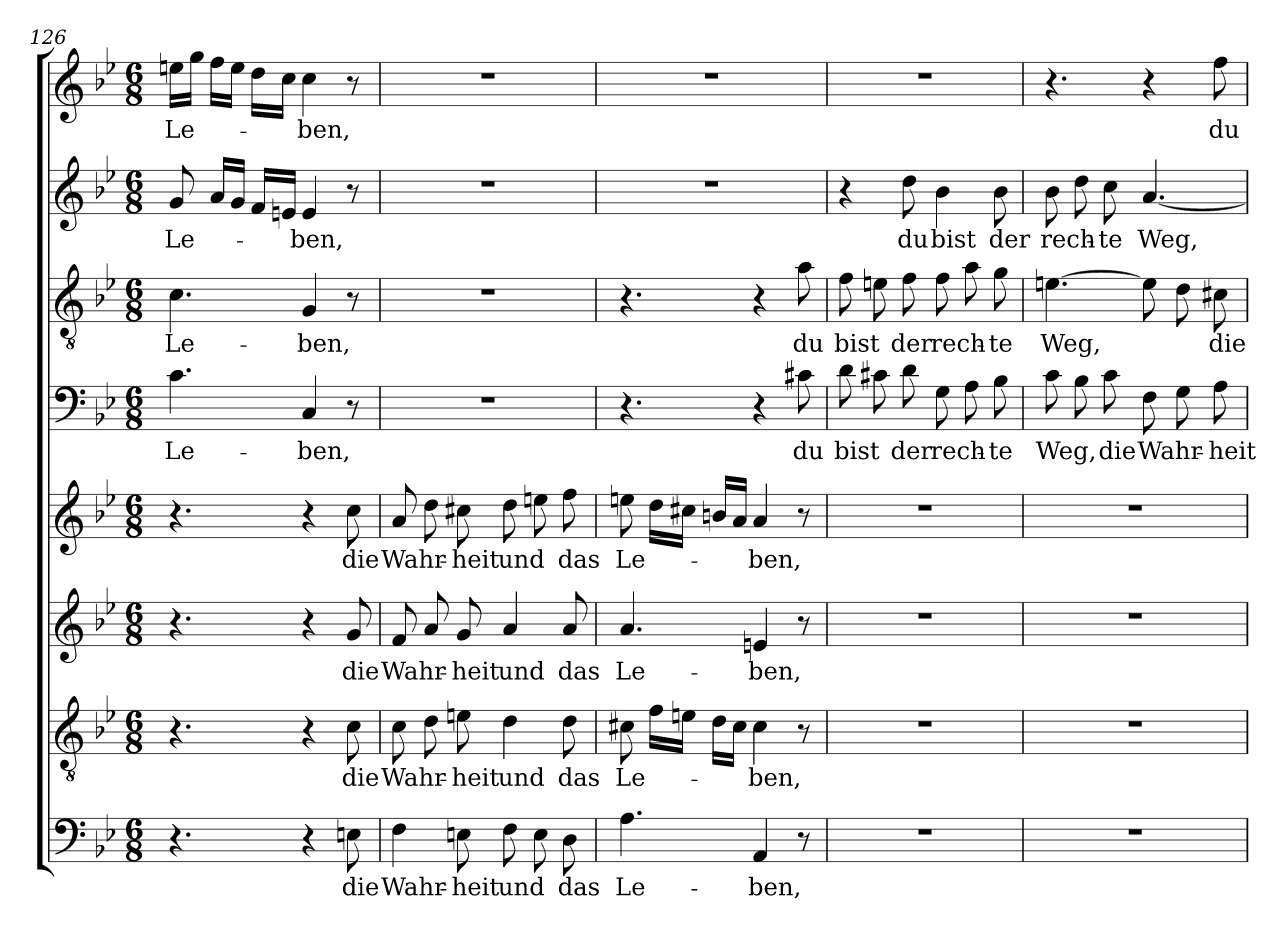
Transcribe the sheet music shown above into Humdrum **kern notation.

**kern	**text	**kern	**text	**kern	**text	**kern	**text	**kern	**text	**kern	**text	**kern	**text	**kern	**text
*part8	*part8	*part7	*part7	*part6	*part6	*part5	*part5	*part4	*part4	*part3	*part3	*part2	*part2	*part1	*part1
*staff8	*staff8	*staff7	*staff7	*staff6	*staff6	*staff5	*staff5	*staff4	*staff4	*staff3	*staff3	*staff2	*staff2	*staff1	*staff1
*clefF4	*	*clefGv2	*	*clefG2	*	*clefG2	*	*clefF4	*	*clefGv2	*	*clefG2	*	*clefG2	*
*k[b-e-]	*	*k[b-e-]	*	*k[b-e-]	*	*k[b-e-]	*	*k[b-e-]	*	*k[b-e-]	*	*k[b-e-]	*	*k[b-e-]	*
*B-:	*	*B-:	*	*B-:	*	*B-:	*	*B-:	*	*B-:	*	*B-:	*	*B-:	*
*M6/8	*	*M6/8	*	*M6/8	*	*M6/8	*	*M6/8	*	*M6/8	*	*M6/8	*	*M6/8	*
=126	=126	=126	=126	=126	=126	=126	=126	=126	=126	=126	=126	=126	=126	=126	=126
!	!	!	!	!	!	!	!	!	!LO:LY:b	!	!LO:LY:b	!	!LO:LY:b	!	!LO:LY:b
4.r	.	4.r	.	4.r	.	4.r	.	4.c\	Le-	4.c\	Le-	8g/	Le-	16een\LL	Le-
.	.	.	.	.	.	.	.	.	.	.	.	.	.	16gg\JJ	.
.	.	.	.	.	.	.	.	.	.	.	.	16a/LL	.	16ff\LL	.
.	.	.	.	.	.	.	.	.	.	.	.	16g/JJ	.	16ee\JJ	.
.	.	.	.	.	.	.	.	.	.	.	.	16f/LL	.	16dd\LL	.
.	.	.	.	.	.	.	.	.	.	.	.	16en/JJ	.	16cc\JJ	.
!	!	!	!	!	!	!	!	!	!LO:LY:b	!	!LO:LY:b	!	!LO:LY:b	!	!LO:LY:b
4r	.	4r	.	4r	.	4r	.	4C/	-ben,	4G/	-ben,	4e/	-ben,	4cc\	-ben,
!	!LO:LY:b	!	!LO:LY:b	!	!LO:LY:b	!	!LO:LY:b	!	!	!	!	!	!	!	!
8En\	die	8c\	die	8g/	die	8cc\	die	8r	.	8r	.	8r	.	8r	.
=127	=127	=127	=127	=127	=127	=127	=127	=127	=127	=127	=127	=127	=127	=127	=127
!	!LO:LY:b	!	!LO:LY:b	!	!LO:LY:b	!	!LO:LY:b	!	!	!	!	!	!	!	!
4F\	Wahr-	8c\	Wahr-	8f/	Wahr-	8a/	Wahr-	2.r	.	2.r	.	2.r	.	2.r	.
.	.	8d\	.	8a/	.	8dd\	.	.	.	.	.	.	.	.	.
!	!LO:LY:b	!	!LO:LY:b	!	!LO:LY:b	!	!LO:LY:b	!	!	!	!	!	!	!	!
8En\	-heit	8en\	-heit	8g/	-heit	8cc#X\	-heit	.	.	.	.	.	.	.	.
!	!LO:LY:b	!	!LO:LY:b	!	!LO:LY:b	!	!LO:LY:b	!	!	!	!	!	!	!	!
8F\	und	4d\	und	4a/	und	8dd\	und	.	.	.	.	.	.	.	.
8E\	.	.	.	.	.	8een\	.	.	.	.	.	.	.	.	.
!	!LO:LY:b	!	!LO:LY:b	!	!LO:LY:b	!	!LO:LY:b	!	!	!	!	!	!	!	!
8D\	das	8d\	das	8a/	das	8ff\	das	.	.	.	.	.	.	.	.
=128	=128	=128	=128	=128	=128	=128	=128	=128	=128	=128	=128	=128	=128	=128	=128
!	!LO:LY:b	!	!LO:LY:b	!	!LO:LY:b	!	!LO:LY:b	!	!	!	!	!	!	!	!
4.A\	Le-	8c#X\	Le-	4.a/	Le-	8een\	Le-	4.r	.	4.r	.	2.r	.	2.r	.
.	.	16f\LL	.	.	.	16dd\LL	.	.	.	.	.	.	.	.	.
.	.	16en\JJ	.	.	.	16cc#X\JJ	.	.	.	.	.	.	.	.	.
.	.	16d\LL	.	.	.	16bn/LL	.	.	.	.	.	.	.	.	.
.	.	16c#\JJ	.	.	.	16a/JJ	.	.	.	.	.	.	.	.	.
!	!LO:LY:b	!	!LO:LY:b	!	!LO:LY:b	!	!LO:LY:b	!	!	!	!	!	!	!	!
4AA/	-ben,	4c#\	-ben,	4en/	-ben,	4a/	-ben,	4r	.	4r	.	.	.	.	.
!	!	!	!	!	!	!	!	!	!LO:LY:b	!	!LO:LY:b	!	!	!	!
8r	.	8r	.	8r	.	8r	.	8c#X\	du	8a\	du	.	.	.	.
!!LO:LB:g=z
=129	=129	=129	=129	=129	=129	=129	=129	=129	=129	=129	=129	=129	=129	=129	=129
!	!	!	!	!	!	!	!	!	!LO:LY:b	!	!LO:LY:b	!	!	!	!
2.r	.	2.r	.	2.r	.	2.r	.	8d\	bist	8f\	bist	4r	.	2.r	.
.	.	.	.	.	.	.	.	8c#X\	.	8en\	.	.	.	.	.
!	!	!	!	!	!	!	!	!	!LO:LY:b	!	!LO:LY:b	!	!LO:LY:b	!	!
.	.	.	.	.	.	.	.	8d\	der	8f\	der	8dd\	du	.	.
!	!	!	!	!	!	!	!	!	!LO:LY:b	!	!LO:LY:b	!	!LO:LY:b	!	!
.	.	.	.	.	.	.	.	8G\	rech-	8f\	rech-	4b-\	bist	.	.
.	.	.	.	.	.	.	.	8A\	.	8a\	.	.	.	.	.
!	!	!	!	!	!	!	!	!	!LO:LY:b	!	!LO:LY:b	!	!LO:LY:b	!	!
.	.	.	.	.	.	.	.	8B-\	-te	8g\	-te	8b-\	der	.	.
=130	=130	=130	=130	=130	=130	=130	=130	=130	=130	=130	=130	=130	=130	=130	=130
!	!	!	!	!	!	!	!	!	!LO:LY:b	!	!LO:LY:b	!	!LO:LY:b	!	!
2.r	.	2.r	.	2.r	.	2.r	.	8c\	Weg,	[4.en\	Weg,	8b-\	rech-	4.r	.
.	.	.	.	.	.	.	.	8B-\	.	.	.	8dd\	.	.	.
!	!	!	!	!	!	!	!	!	!LO:LY:b	!	!	!	!LO:LY:b	!	!
.	.	.	.	.	.	.	.	8c\	die	.	.	8cc\	-te	.	.
!	!	!	!	!	!	!	!	!	!LO:LY:b	!	!	!	!LO:LY:b	!	!
.	.	.	.	.	.	.	.	8F\	Wahr-	8e\]	.	[4.a/	Weg,	4r	.
.	.	.	.	.	.	.	.	8G\	.	8d\	.	.	.	.	.
!	!	!	!	!	!	!	!	!	!LO:LY:b	!	!LO:LY:b	!	!	!	!LO:LY:b
.	.	.	.	.	.	.	.	8A\	-heit	8c#X\	die	.	.	8ff\	du
=	=	=	=	=	=	=	=	=	=	=	=	=	=	=	=
*-	*-	*-	*-	*-	*-	*-	*-	*-	*-	*-	*-	*-	*-	*-	*-
